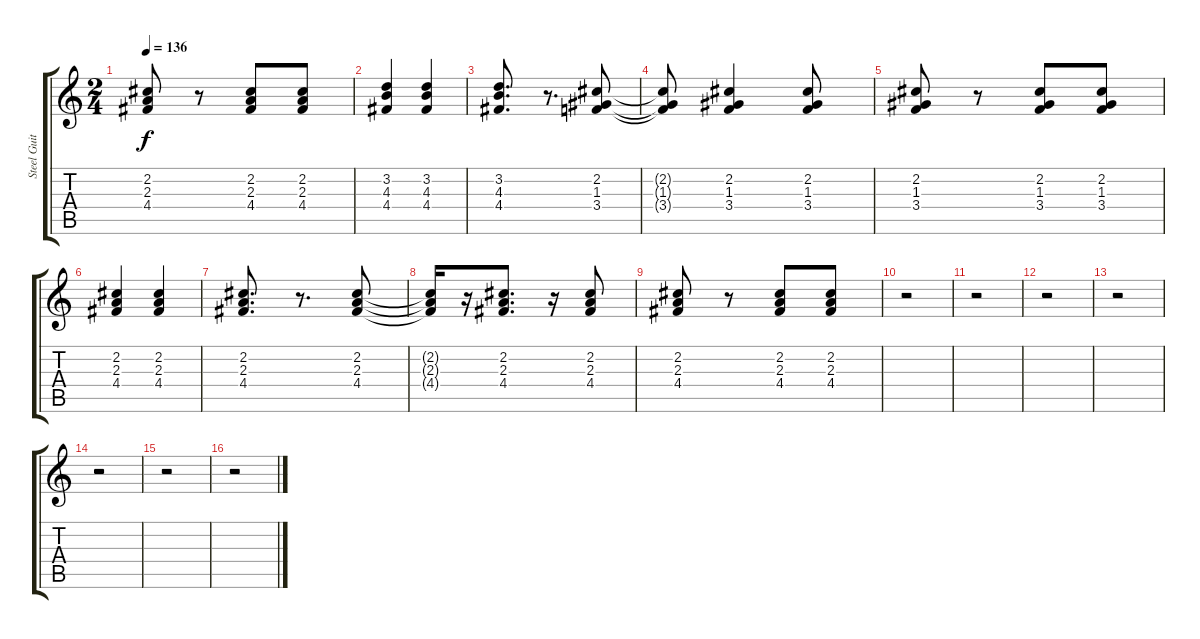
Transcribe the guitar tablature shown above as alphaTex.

\track ("Steel Guitar" "Steel Guit") {instrument acousticguitarsteel}
\staff {score tabs}
\tuning (E4 B3 G3 D3 A2 E2) {hide}
\ts (2 4)
\tempo 136
\clef g2
\ks c
(2.2 2.3 4.4).8{dy f} r.8 (2.2 2.3 4.4).8 (2.2 2.3 4.4).8 |
(3.2 4.3 4.4).4 (3.2 4.3 4.4).4 |
(3.2 4.3 4.4).8{d} r.8{d} (2.2 1.3 3.4).8 |
(2.2{t} 1.3{t} 3.4{t}).8 (2.2 1.3 3.4).4 (2.2 1.3 3.4).8 |
(2.2 1.3 3.4).8 r.8 (2.2 1.3 3.4).8 (2.2 1.3 3.4).8 |
(2.2 2.3 4.4).4 (2.2 2.3 4.4).4 |
(2.2 2.3 4.4).8{d} r.8{d} (2.2 2.3 4.4).8 |
(2.2{t} 2.3{t} 4.4{t}).16 r.16 (2.2 2.3 4.4).8{d} r.16 (2.2 2.3 4.4).8 |
(2.2 2.3 4.4).8 r.8 (2.2 2.3 4.4).8 (2.2 2.3 4.4).8 |
r.2 |
r.2 |
r.2 |
r.2 |
r.2 |
r.2 |
r.2
